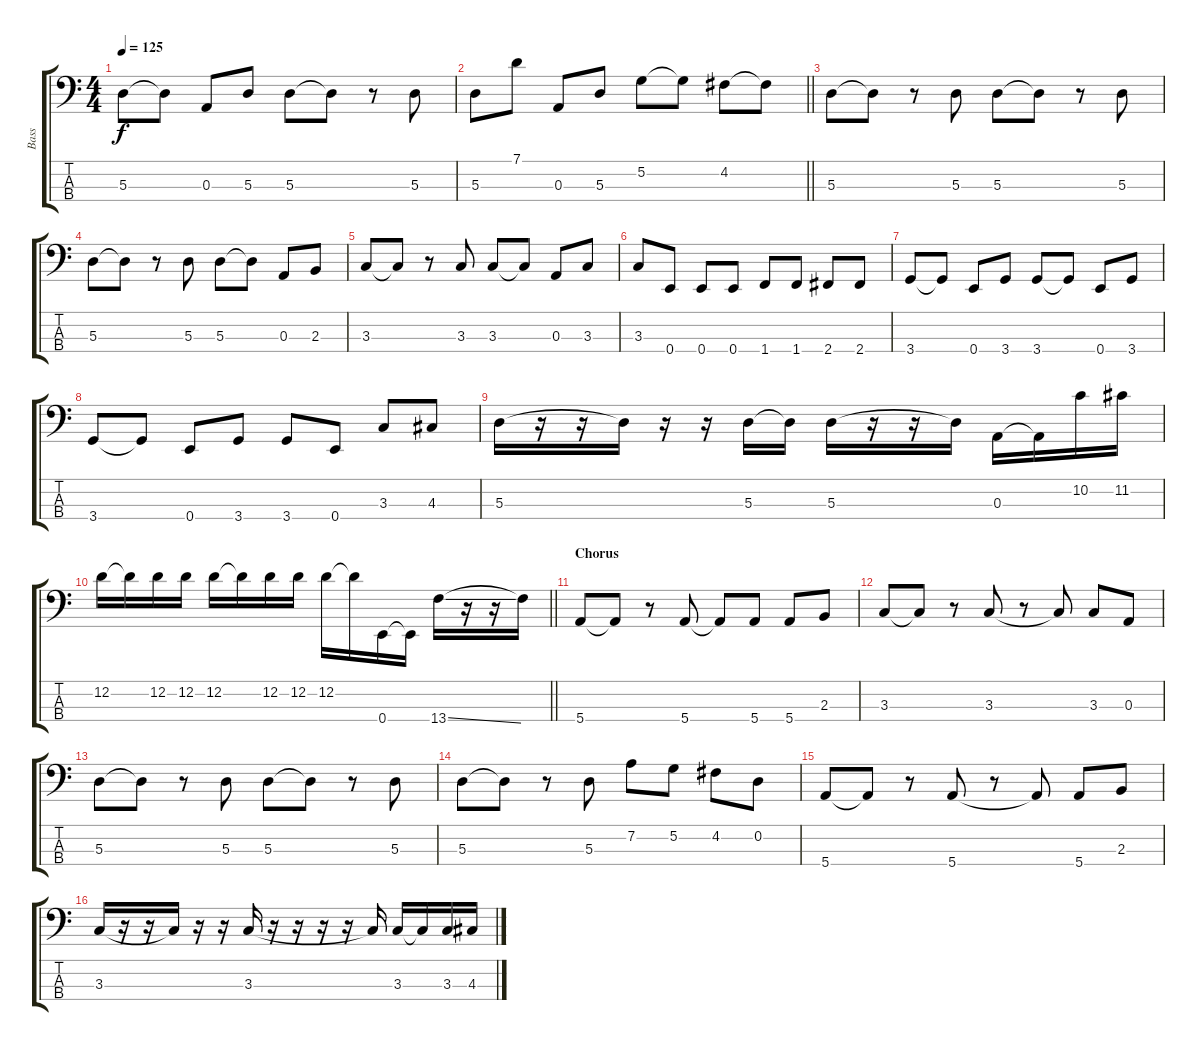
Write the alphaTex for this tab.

\track ("Bass" "Bass") {instrument electricbasspick}
\staff {score tabs}
\tuning (G2 D2 A1 E1) {hide}
\ts (4 4)
\tempo 125
\clef f4
\ks c
5.3.8{dy f} 5.3{t}.8 0.3.8 5.3.8 5.3.8 5.3{t}.8 r.8 5.3.8 |
\barLineRight lightlight
5.3.8 7.1.8 0.3.8 5.3.8 5.2.8 5.2{t}.8 4.2.8 4.2{t}.8 |
5.3.8 5.3{t}.8 r.8 5.3.8 5.3.8 5.3{t}.8 r.8 5.3.8 |
5.3.8 5.3{t}.8 r.8 5.3.8 5.3.8 5.3{t}.8 0.3.8 2.3.8 |
3.3.8 3.3{t}.8 r.8 3.3.8 3.3.8 3.3{t}.8 0.3.8 3.3.8 |
3.3.8 0.4.8 0.4.8 0.4.8 1.4.8 1.4.8 2.4.8 2.4.8 |
3.4.8 3.4{t}.8 0.4.8 3.4.8 3.4.8 3.4{t}.8 0.4.8 3.4.8 |
3.4.8 3.4{t}.8 0.4.8 3.4.8 3.4.8 0.4.8 3.3.8 4.3.8 |
5.3.16 r.16 r.16 5.3{t}.16 r.16 r.16 5.3.16 5.3{t}.16 5.3.16 r.16 r.16 5.3{t}.16 0.3.16 0.3{t}.16 10.2.16 11.2.16 |
\barLineRight lightlight
12.2.16 12.2{t}.16 12.2.16 12.2.16 12.2.16 12.2{t}.16 12.2.16 12.2.16 12.2.16 12.2{t}.16 0.4.16 0.4{t}.16 13.4{ss}.16 r.16 r.16 13.4{t}.16 |
\section ("" "Chorus")
5.4.8 5.4{t}.8 r.8 5.4.8 5.4{t}.8 5.4.8 5.4.8 2.3.8 |
3.3.8 3.3{t}.8 r.8 3.3.8 r.8 3.3{t}.8 3.3.8 0.3.8 |
5.3.8 5.3{t}.8 r.8 5.3.8 5.3.8 5.3{t}.8 r.8 5.3.8 |
5.3.8 5.3{t}.8 r.8 5.3.8 7.2.8 5.2.8 4.2.8 0.2.8 |
5.4.8 5.4{t}.8 r.8 5.4.8 r.8 5.4{t}.8 5.4.8 2.3.8 |
3.3.16 r.16 r.16 3.3{t}.16 r.16 r.16 3.3.16 r.16 r.16 r.16 r.16 3.3{t}.16 3.3.16 3.3{t}.16 3.3.16 4.3.16
